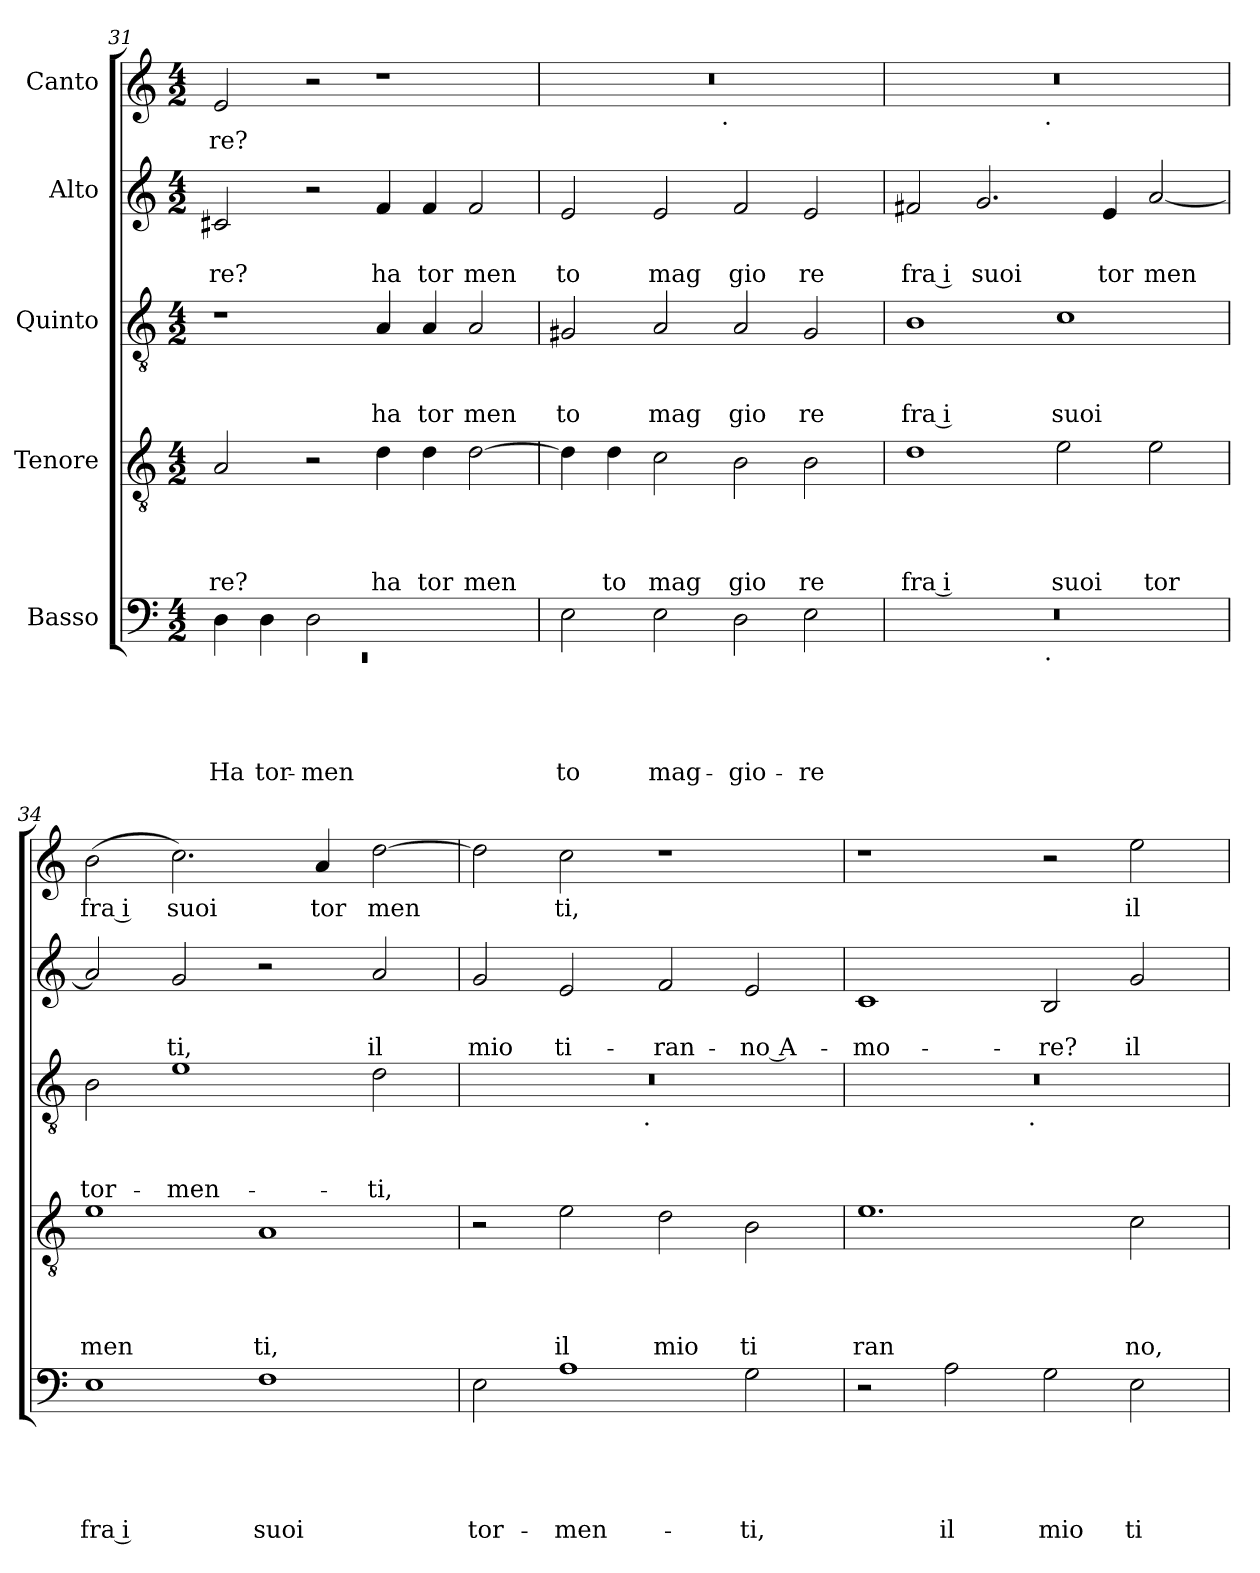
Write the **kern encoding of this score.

**kern	**text	**text	**text	**text	**text	**kern	**text	**text	**text	**text	**kern	**text	**text	**text	**kern	**text	**text	**kern	**text
*part5	*part5	*part5	*part5	*part5	*part5	*part4	*part4	*part4	*part4	*part4	*part3	*part3	*part3	*part3	*part2	*part2	*part2	*part1	*part1
*staff5	*staff5	*staff5	*staff5	*staff5	*staff5	*staff4	*staff4	*staff4	*staff4	*staff4	*staff3	*staff3	*staff3	*staff3	*staff2	*staff2	*staff2	*staff1	*staff1
*I"Basso	*	*	*	*	*	*I"Tenore	*	*	*	*	*I"Quinto	*	*	*	*I"Alto	*	*	*I"Canto	*
*clefF4	*	*	*	*	*	*clefGv2	*	*	*	*	*clefGv2	*	*	*	*clefG2	*	*	*clefG2	*
*k[]	*	*	*	*	*	*k[]	*	*	*	*	*k[]	*	*	*	*k[]	*	*	*k[]	*
*C:	*	*	*	*	*	*C:	*	*	*	*	*C:	*	*	*	*C:	*	*	*C:	*
*M4/2	*	*	*	*	*	*M4/2	*	*	*	*	*M4/2	*	*	*	*M4/2	*	*	*M4/2	*
=31	=31	=31	=31	=31	=31	=31	=31	=31	=31	=31	=31	=31	=31	=31	=31	=31	=31	=31	=31
*^	*	*	*	*	*	*	*	*	*	*	*	*	*	*	*	*	*	*	*
!	!LO:N:vis=1	!	!	!	!	!LO:LY:b	!	!	!	!	!LO:LY:b	!	!	!	!	!	!	!LO:LY:b	!	!LO:LY:b
*	*^	*	*	*	*	*	*	*	*	*	*	*	*	*	*	*	*	*	*	*
0ryy	0rEE	4D\	.	.	.	.	Ha	2A/	.	.	.	re?	1r	.	.	.	2c#X/	.	re?	2e/	re?
!	!	!	!	!	!	!	!LO:LY:b	!	!	!	!	!	!	!	!	!	!	!	!	!	!
.	.	4D\	.	.	.	.	tor-	.	.	.	.	.	.	.	.	.	.	.	.	.	.
!	!	!	!	!	!	!	!LO:LY:b	!	!	!	!	!	!	!	!	!	!	!	!	!	!
.	.	2D\	.	.	.	.	-men-	2r	.	.	.	.	.	.	.	.	2r	.	.	2r	.
!	!	!	!	!	!	!	!	!	!	!	!	!LO:LY:b	!	!	!	!LO:LY:b	!	!	!LO:LY:b	!	!
.	.	1ryy	.	.	.	.	.	4d\	.	.	.	ha	4A/	.	.	ha	4f/	.	ha	1r	.
!	!	!	!	!	!	!	!	!	!	!	!	!LO:LY:b	!	!	!	!LO:LY:b	!	!	!LO:LY:b	!	!
.	.	.	.	.	.	.	.	4d\	.	.	.	tor	4A/	.	.	tor	4f/	.	tor	.	.
!	!	!	!	!	!	!	!	!	!	!	!	!LO:LY:b	!	!	!	!LO:LY:b	!	!	!LO:LY:b	!	!
.	.	.	.	.	.	.	.	[>2d\	.	.	.	men	2A/	.	.	men	2f/	.	men	.	.
*v	*v	*v	*	*	*	*	*	*	*	*	*	*	*	*	*	*	*	*	*	*	*
=32	=32	=32	=32	=32	=32	=32	=32	=32	=32	=32	=32	=32	=32	=32	=32	=32	=32	=32	=32
!	!	!	!	!	!LO:LY:b	!	!	!	!	!	!	!	!	!LO:LY:b	!	!	!LO:LY:b	!	!
*	*	*	*	*	*	*	*	*	*	*	*	*	*	*	*	*	*	*^	*
2E\	.	.	.	.	-to	4d\]	.	.	.	.	2G#X/	.	.	to	2e/	.	to	0r	2ryy	.
!	!	!	!	!	!	!	!	!	!	!LO:LY:b	!	!	!	!	!	!	!	!	!	!
.	.	.	.	.	.	4d\	.	.	.	to	.	.	.	.	.	.	.	.	.	.
!	!	!	!	!	!LO:LY:b	!	!	!	!	!LO:LY:b	!	!	!	!LO:LY:b	!	!	!LO:LY:b	!	!	!
2E\	.	.	.	.	mag-	2c\	.	.	.	mag	2A/	.	.	mag	2e/	.	mag	.	4...ryy	.
!	!	!	!	!	!	!	!	!	!	!	!	!	!	!	!	!	!	!	!LO:TX:b:t=.	!
.	.	.	.	.	.	.	.	.	.	.	.	.	.	.	.	.	.	.	1ryy	.
!	!	!	!	!	!LO:LY:b	!	!	!	!	!LO:LY:b	!	!	!	!LO:LY:b	!	!	!LO:LY:b	!	!	!
2D\	.	.	.	.	-gio-	2B\	.	.	.	gio	2A/	.	.	gio	2f/	.	gio	.	.	.
!	!	!	!	!	!LO:LY:b	!	!	!	!	!LO:LY:b	!	!	!	!LO:LY:b	!	!	!LO:LY:b	!	!	!
2E\	.	.	.	.	-re	2B\	.	.	.	re	2G#/	.	.	re	2e/	.	re	.	.	.
.	.	.	.	.	.	.	.	.	.	.	.	.	.	.	.	.	.	.	32ryy	.
=33	=33	=33	=33	=33	=33	=33	=33	=33	=33	=33	=33	=33	=33	=33	=33	=33	=33	=33	=33	=33
!	!	!	!	!	!	!	!	!	!	!LO:LY:b	!	!	!	!LO:LY:b	!	!	!LO:LY:b	!	!	!
*^	*	*	*	*	*	*	*	*	*	*	*	*	*	*	*	*	*	*	*	*
0r	2ryy	.	.	.	.	.	1d	.	.	.	fra i	1B	.	.	fra i	2f#X/	.	fra i	0r	2ryy	.
!	!	!	!	!	!	!	!	!	!	!	!	!	!	!	!	!	!	!LO:LY:b	!	!	!
.	4...ryy	.	.	.	.	.	.	.	.	.	.	.	.	.	.	2.g/	.	suoi	.	4...ryy	.
!	!	!	!	!	!	!	!	!	!	!	!	!	!	!	!	!	!	!	!	!LO:TX:b:t=.	!
!	!LO:TX:b:t=.	!	!	!	!	!	!	!	!	!	!	!	!	!	!	!	!	!	!	!	!
.	1ryy	.	.	.	.	.	.	.	.	.	.	.	.	.	.	.	.	.	.	1ryy	.
!	!	!	!	!	!	!	!	!	!	!	!LO:LY:b	!	!	!	!LO:LY:b	!	!	!	!	!	!
.	.	.	.	.	.	.	2e\	.	.	.	suoi	1c	.	.	suoi	.	.	.	.	.	.
!	!	!	!	!	!	!	!	!	!	!	!	!	!	!	!	!	!	!LO:LY:b	!	!	!
.	.	.	.	.	.	.	.	.	.	.	.	.	.	.	.	4e/	.	tor	.	.	.
!	!	!	!	!	!	!	!	!	!	!	!LO:LY:b	!	!	!	!	!	!	!LO:LY:b	!	!	!
.	.	.	.	.	.	.	2e\	.	.	.	tor	.	.	.	.	[>2a/	.	men	.	.	.
.	32ryy	.	.	.	.	.	.	.	.	.	.	.	.	.	.	.	.	.	.	32ryy	.
!!LO:PB:g=z
=34	=34	=34	=34	=34	=34	=34	=34	=34	=34	=34	=34	=34	=34	=34	=34	=34	=34	=34	=34	=34	=34
!	!	!	!	!	!	!LO:LY:b	!	!	!	!	!LO:LY:b	!	!	!	!LO:LY:b	!	!	!	!	!	!LO:LY:b
*v	*v	*	*	*	*	*	*	*	*	*	*	*	*	*	*	*	*	*	*v	*v	*
1E	.	.	.	.	fra i	1e	.	.	.	men	2B\	.	.	tor-	2a/]	.	.	(<2b\	fra i
!	!	!	!	!	!	!	!	!	!	!	!	!	!	!LO:LY:b	!	!	!LO:LY:b	!	!LO:LY:b
.	.	.	.	.	.	.	.	.	.	.	1e	.	.	-men-	2g/	.	ti,	2.cc\)	suoi
!	!	!	!	!	!LO:LY:b	!	!	!	!	!LO:LY:b	!	!	!	!	!	!	!	!	!
1F	.	.	.	.	suoi	1A	.	.	.	ti,	.	.	.	.	2r	.	.	.	.
!	!	!	!	!	!	!	!	!	!	!	!	!	!	!	!	!	!	!	!LO:LY:b
.	.	.	.	.	.	.	.	.	.	.	.	.	.	.	.	.	.	4a/	tor
!	!	!	!	!	!	!	!	!	!	!	!	!	!	!LO:LY:b	!	!	!LO:LY:b	!	!LO:LY:b
.	.	.	.	.	.	.	.	.	.	.	2d\	.	.	-ti,	2a/	.	il	[>2dd\	men
=35	=35	=35	=35	=35	=35	=35	=35	=35	=35	=35	=35	=35	=35	=35	=35	=35	=35	=35	=35
!	!	!	!	!	!LO:LY:b	!	!	!	!	!	!	!	!	!	!	!	!LO:LY:b	!	!
*	*	*	*	*	*	*	*	*	*	*	*^	*	*	*	*	*	*	*	*
2E\	.	.	.	.	tor-	2r	.	.	.	.	0r	2ryy	.	.	.	2g/	.	mio	2dd\]	.
!	!	!	!	!	!LO:LY:b	!	!	!	!	!LO:LY:b	!	!	!	!	!	!	!	!LO:LY:b	!	!LO:LY:b
1A	.	.	.	.	-men-	2e\	.	.	.	il	.	4...ryy	.	.	.	2e/	.	ti-	2cc\	ti,
!	!	!	!	!	!	!	!	!	!	!	!	!LO:TX:b:t=.	!	!	!	!	!	!	!	!
.	.	.	.	.	.	.	.	.	.	.	.	1ryy	.	.	.	.	.	.	.	.
!	!	!	!	!	!	!	!	!	!	!LO:LY:b	!	!	!	!	!	!	!	!LO:LY:b	!	!
.	.	.	.	.	.	2d\	.	.	.	mio	.	.	.	.	.	2f/	.	-ran-	1r	.
!	!	!	!	!	!LO:LY:b	!	!	!	!	!LO:LY:b	!	!	!	!	!	!	!	!LO:LY:b:rj	!	!
2G\	.	.	.	.	-ti,	2B\	.	.	.	ti	.	.	.	.	.	2e/	.	-no A-	.	.
.	.	.	.	.	.	.	.	.	.	.	.	32ryy	.	.	.	.	.	.	.	.
=36	=36	=36	=36	=36	=36	=36	=36	=36	=36	=36	=36	=36	=36	=36	=36	=36	=36	=36	=36	=36
!	!	!	!	!	!	!	!	!	!	!LO:LY:b	!	!	!	!	!	!	!	!LO:LY:b	!	!
2r	.	.	.	.	.	1.e	.	.	.	ran	0r	2ryy	.	.	.	1c	.	-mo-	1r	.
!	!	!	!	!	!LO:LY:b	!	!	!	!	!	!	!	!	!	!	!	!	!	!	!
2A\	.	.	.	.	il	.	.	.	.	.	.	4...ryy	.	.	.	.	.	.	.	.
!	!	!	!	!	!	!	!	!	!	!	!	!LO:TX:b:t=.	!	!	!	!	!	!	!	!
.	.	.	.	.	.	.	.	.	.	.	.	1ryy	.	.	.	.	.	.	.	.
!	!	!	!	!	!LO:LY:b	!	!	!	!	!	!	!	!	!	!	!	!	!LO:LY:b	!	!
2G\	.	.	.	.	mio	.	.	.	.	.	.	.	.	.	.	2B/	.	-re?	2r	.
!	!	!	!	!	!LO:LY:b	!	!	!	!	!LO:LY:b	!	!	!	!	!	!	!	!LO:LY:b	!	!LO:LY:b
2E\	.	.	.	.	ti-	2c\	.	.	.	no,	.	.	.	.	.	2g/	.	il	2ee\	il
.	.	.	.	.	.	.	.	.	.	.	.	32ryy	.	.	.	.	.	.	.	.
*	*	*	*	*	*	*	*	*	*	*	*v	*v	*	*	*	*	*	*	*	*
=	=	=	=	=	=	=	=	=	=	=	=	=	=	=	=	=	=	=	=
*-	*-	*-	*-	*-	*-	*-	*-	*-	*-	*-	*-	*-	*-	*-	*-	*-	*-	*-	*-
